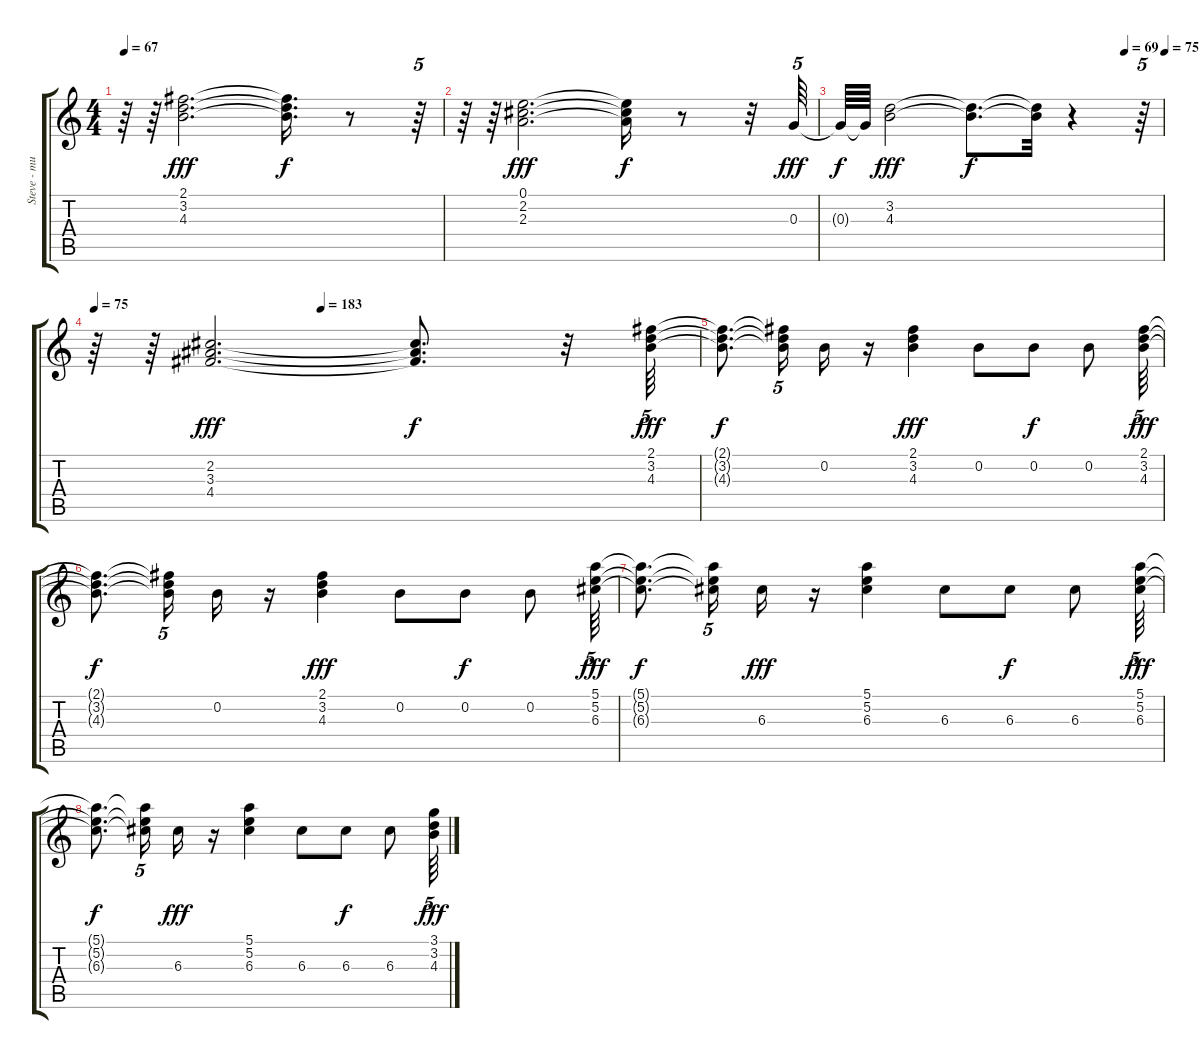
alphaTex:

\track ("Steve - mute/clean guitar" "Steve - mu") {instrument electricbasspick}
\staff {score tabs}
\tuning (E4 B3 G3 D3 A2 E2) {hide}
\ts (4 4)
\tempo 67
\clef g2
\ks c
r.64{dy f} r.64 (2.1 3.2 4.3).2{d dy fff} (2.1{t} 3.2{t} 4.3{t}).16{d dy f} r.8 r.64{tu (5 4)} |
r.64 r.64 (0.1 2.2 2.3).2{d dy fff} (0.1{t} 2.2{t} 2.3{t}).16{dy f} r.8 r.32 0.3.64{tu (5 4) dy fff} |
\tempo (69 0.8828125)
\tempo (75 1.0078125)
0.3{t}.64{dy f} 0.3{t}.64 (3.2 4.3).2{dy fff} (3.2{t} 4.3{t}).8{d dy f} (3.2{t} 4.3{t}).32 r.4 r.64{tu (5 4)} |
\tempo 75
\tempo (183 0.375)
r.64 r.64 (2.2 3.3 4.4).2{d dy fff} (2.2{t} 3.3{t} 4.4{t}).8{d dy f} r.32 (2.1 3.2 4.3).64{tu (5 4) dy fff} |
(2.1{t} 3.2{t} 4.3{t}).8{d dy f} (2.1{t} 3.2{t} 4.3{t}).16{tu (5 4)} 0.2.16 r.16 (2.1 3.2 4.3).4{dy fff} 0.2.8 0.2.8{dy f} 0.2.8 (2.1 3.2 4.3).64{tu (5 4) dy fff} |
(2.1{t} 3.2{t} 4.3{t}).8{d dy f} (2.1{t} 3.2{t} 4.3{t}).16{tu (5 4)} 0.2.16 r.16 (2.1 3.2 4.3).4{dy fff} 0.2.8 0.2.8{dy f} 0.2.8 (5.1 5.2 6.3).64{tu (5 4) dy fff} |
(5.1{t} 5.2{t} 6.3{t}).8{d dy f} (5.1{t} 5.2{t} 6.3{t}).16{tu (5 4)} 6.3.16{dy fff} r.16 (5.1 5.2 6.3).4 6.3.8 6.3.8{dy f} 6.3.8 (5.1 5.2 6.3).64{tu (5 4) dy fff} |
(5.1{t} 5.2{t} 6.3{t}).8{d dy f} (5.1{t} 5.2{t} 6.3{t}).16{tu (5 4)} 6.3.16{dy fff} r.16 (5.1 5.2 6.3).4 6.3.8 6.3.8{dy f} 6.3.8 (3.1 3.2 4.3).64{tu (5 4) dy fff}
